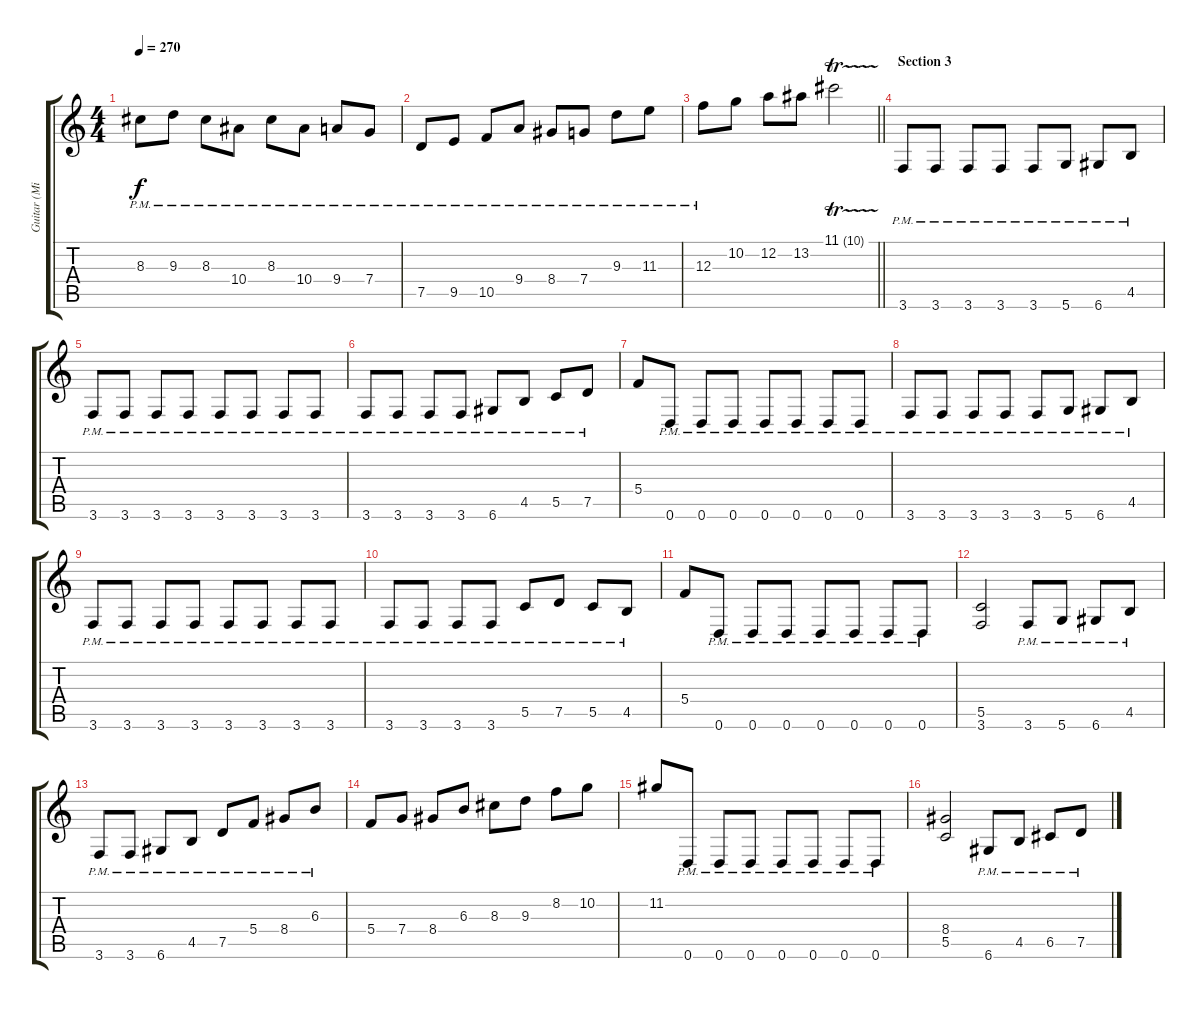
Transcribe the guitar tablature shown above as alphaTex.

\track ("Guitar (Mika)" "Guitar (Mi") {instrument overdrivenguitar}
\staff {score tabs}
\tuning (D4 A3 F3 C3 G2 D2) {hide}
\ts (4 4)
\tempo 270
\clef g2
\ks c
8.3{pm}.8{dy f} 9.3{pm}.8 8.3{pm}.8 10.4{pm}.8 8.3{pm}.8 10.4{pm}.8 9.4{pm}.8 7.4{pm}.8 |
7.5{pm}.8 9.5{pm}.8 10.5{pm}.8 9.4{pm}.8 8.4{pm}.8 7.4{pm}.8 9.3{pm}.8 11.3{pm}.8 |
\barLineRight lightlight
12.3{pm}.8 10.2.8 12.2.8 13.2.8 11.1{tr (10 32)}.2 |
\section ("" "Section 3")
3.6{pm}.8 3.6{pm}.8 3.6{pm}.8 3.6{pm}.8 3.6{pm}.8 5.6{pm}.8 6.6{pm}.8 4.5{pm}.8 |
3.6{pm}.8 3.6{pm}.8 3.6{pm}.8 3.6{pm}.8 3.6{pm}.8 3.6{pm}.8 3.6{pm}.8 3.6{pm}.8 |
3.6{pm}.8 3.6{pm}.8 3.6{pm}.8 3.6{pm}.8 6.6{pm}.8 4.5{pm}.8 5.5{pm}.8 7.5{pm}.8 |
5.4.8 0.6{pm}.8 0.6{pm}.8 0.6{pm}.8 0.6{pm}.8 0.6{pm}.8 0.6{pm}.8 0.6{pm}.8 |
3.6{pm}.8 3.6{pm}.8 3.6{pm}.8 3.6{pm}.8 3.6{pm}.8 5.6{pm}.8 6.6{pm}.8 4.5{pm}.8 |
3.6{pm}.8 3.6{pm}.8 3.6{pm}.8 3.6{pm}.8 3.6{pm}.8 3.6{pm}.8 3.6{pm}.8 3.6{pm}.8 |
3.6{pm}.8 3.6{pm}.8 3.6{pm}.8 3.6{pm}.8 5.5{pm}.8 7.5{pm}.8 5.5{pm}.8 4.5{pm}.8 |
5.4.8 0.6{pm}.8 0.6{pm}.8 0.6{pm}.8 0.6{pm}.8 0.6{pm}.8 0.6{pm}.8 0.6{pm}.8 |
(5.5 3.6).2 3.6{pm}.8 5.6{pm}.8 6.6{pm}.8 4.5{pm}.8 |
3.6{pm}.8 3.6{pm}.8 6.6{pm}.8 4.5{pm}.8 7.5{pm}.8 5.4{pm}.8 8.4{pm}.8 6.3{pm}.8 |
5.4.8 7.4.8 8.4.8 6.3.8 8.3.8 9.3.8 8.2.8 10.2.8 |
11.2.8 0.6{pm}.8 0.6{pm}.8 0.6{pm}.8 0.6{pm}.8 0.6{pm}.8 0.6{pm}.8 0.6{pm}.8 |
(8.4 5.5).2 6.6{pm}.8 4.5{pm}.8 6.5{pm}.8 7.5{pm}.8
